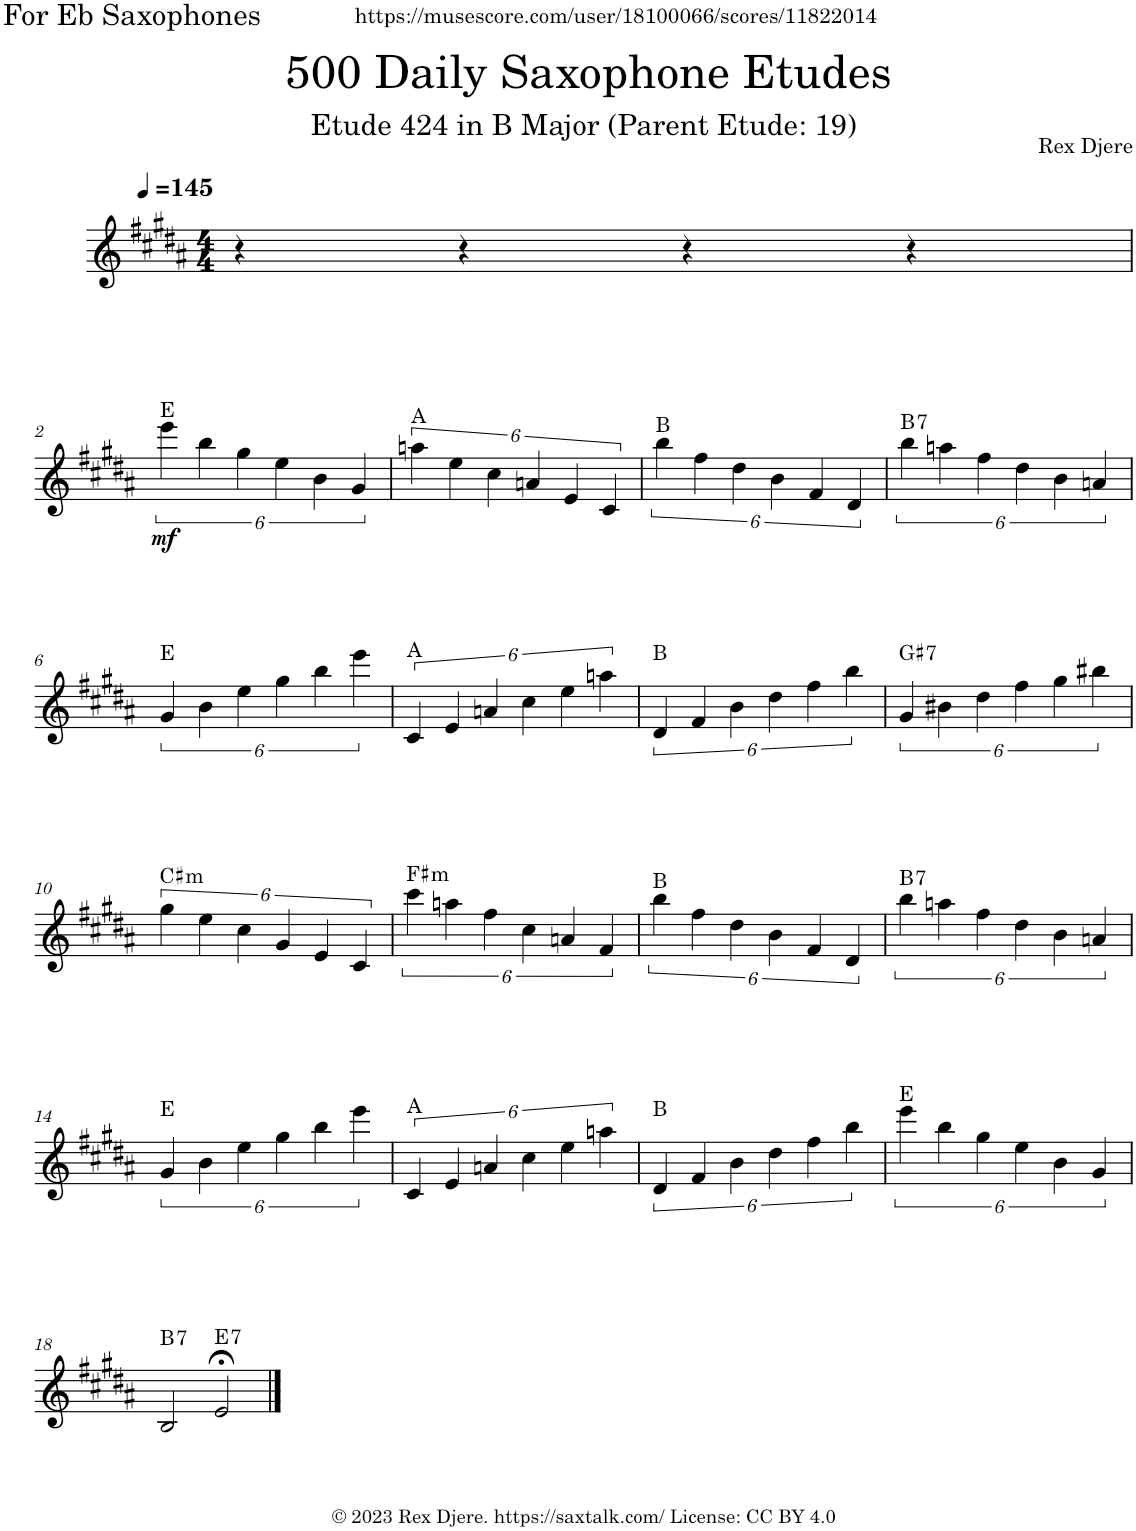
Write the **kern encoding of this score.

**kern	**dynam	**harte
*part1	*part1	*part1
*staff1	*staff1	*
*I"Alto Saxophone	*	*
*I'A. Sax.	*	*
*clefG2	*	*
*Trd5c9	*	*
*k[f#c#g#d#a#]	*	*
*M4/4	*	*
*MM145	*	*
=1	=1	=1
4r	.	.
4r	.	.
4r	.	.
4r	.	.
!!LO:LB:g=z
=2	=2	=2
!	!LO:DY:b	!
6eee\	mf	E:maj
6bb\	.	.
6gg#\	.	.
6ee\	.	.
6b\	.	.
6g#/	.	.
=3	=3	=3
6aan\	.	A:maj
6ee\	.	.
6cc#\	.	.
6an/	.	.
6e/	.	.
6c#/	.	.
=4	=4	=4
6bb\	.	B:maj
6ff#\	.	.
6dd#\	.	.
6b\	.	.
6f#/	.	.
6d#/	.	.
=5	=5	=5
!	!	!LO:H:kt=7
6bb\	.	B:7
6aan\	.	.
6ff#\	.	.
6dd#\	.	.
6b\	.	.
6an/	.	.
!!LO:LB:g=z
=6	=6	=6
6g#/	.	E:maj
6b\	.	.
6ee\	.	.
6gg#\	.	.
6bb\	.	.
6eee\	.	.
=7	=7	=7
6c#/	.	A:maj
6e/	.	.
6an/	.	.
6cc#\	.	.
6ee\	.	.
6aan\	.	.
=8	=8	=8
6d#/	.	B:maj
6f#/	.	.
6b\	.	.
6dd#\	.	.
6ff#\	.	.
6bb\	.	.
=9	=9	=9
!	!	!LO:H:kt=7
6g#/	.	G#:7
6b#X\	.	.
6dd#\	.	.
6ff#\	.	.
6gg#\	.	.
6bb#X\	.	.
!!LO:LB:g=z
=10	=10	=10
!	!	!LO:H:kt=m
6gg#\	.	C#:min
6ee\	.	.
6cc#\	.	.
6g#/	.	.
6e/	.	.
6c#/	.	.
=11	=11	=11
!	!	!LO:H:kt=m
6ccc#\	.	F#:min
6aan\	.	.
6ff#\	.	.
6cc#\	.	.
6an/	.	.
6f#/	.	.
=12	=12	=12
6bb\	.	B:maj
6ff#\	.	.
6dd#\	.	.
6b\	.	.
6f#/	.	.
6d#/	.	.
=13	=13	=13
!	!	!LO:H:kt=7
6bb\	.	B:7
6aan\	.	.
6ff#\	.	.
6dd#\	.	.
6b\	.	.
6an/	.	.
!!LO:LB:g=z
=14	=14	=14
6g#/	.	E:maj
6b\	.	.
6ee\	.	.
6gg#\	.	.
6bb\	.	.
6eee\	.	.
=15	=15	=15
6c#/	.	A:maj
6e/	.	.
6an/	.	.
6cc#\	.	.
6ee\	.	.
6aan\	.	.
=16	=16	=16
6d#/	.	B:maj
6f#/	.	.
6b\	.	.
6dd#\	.	.
6ff#\	.	.
6bb\	.	.
=17	=17	=17
6eee\	.	E:maj
6bb\	.	.
6gg#\	.	.
6ee\	.	.
6b\	.	.
6g#/	.	.
!!LO:LB:g=z
=18	=18	=18
!	!	!LO:H:kt=7
2B/	.	B:7
!	!	!LO:H:kt=7
2e;</	.	E:7
==	==	==
*-	*-	*-
